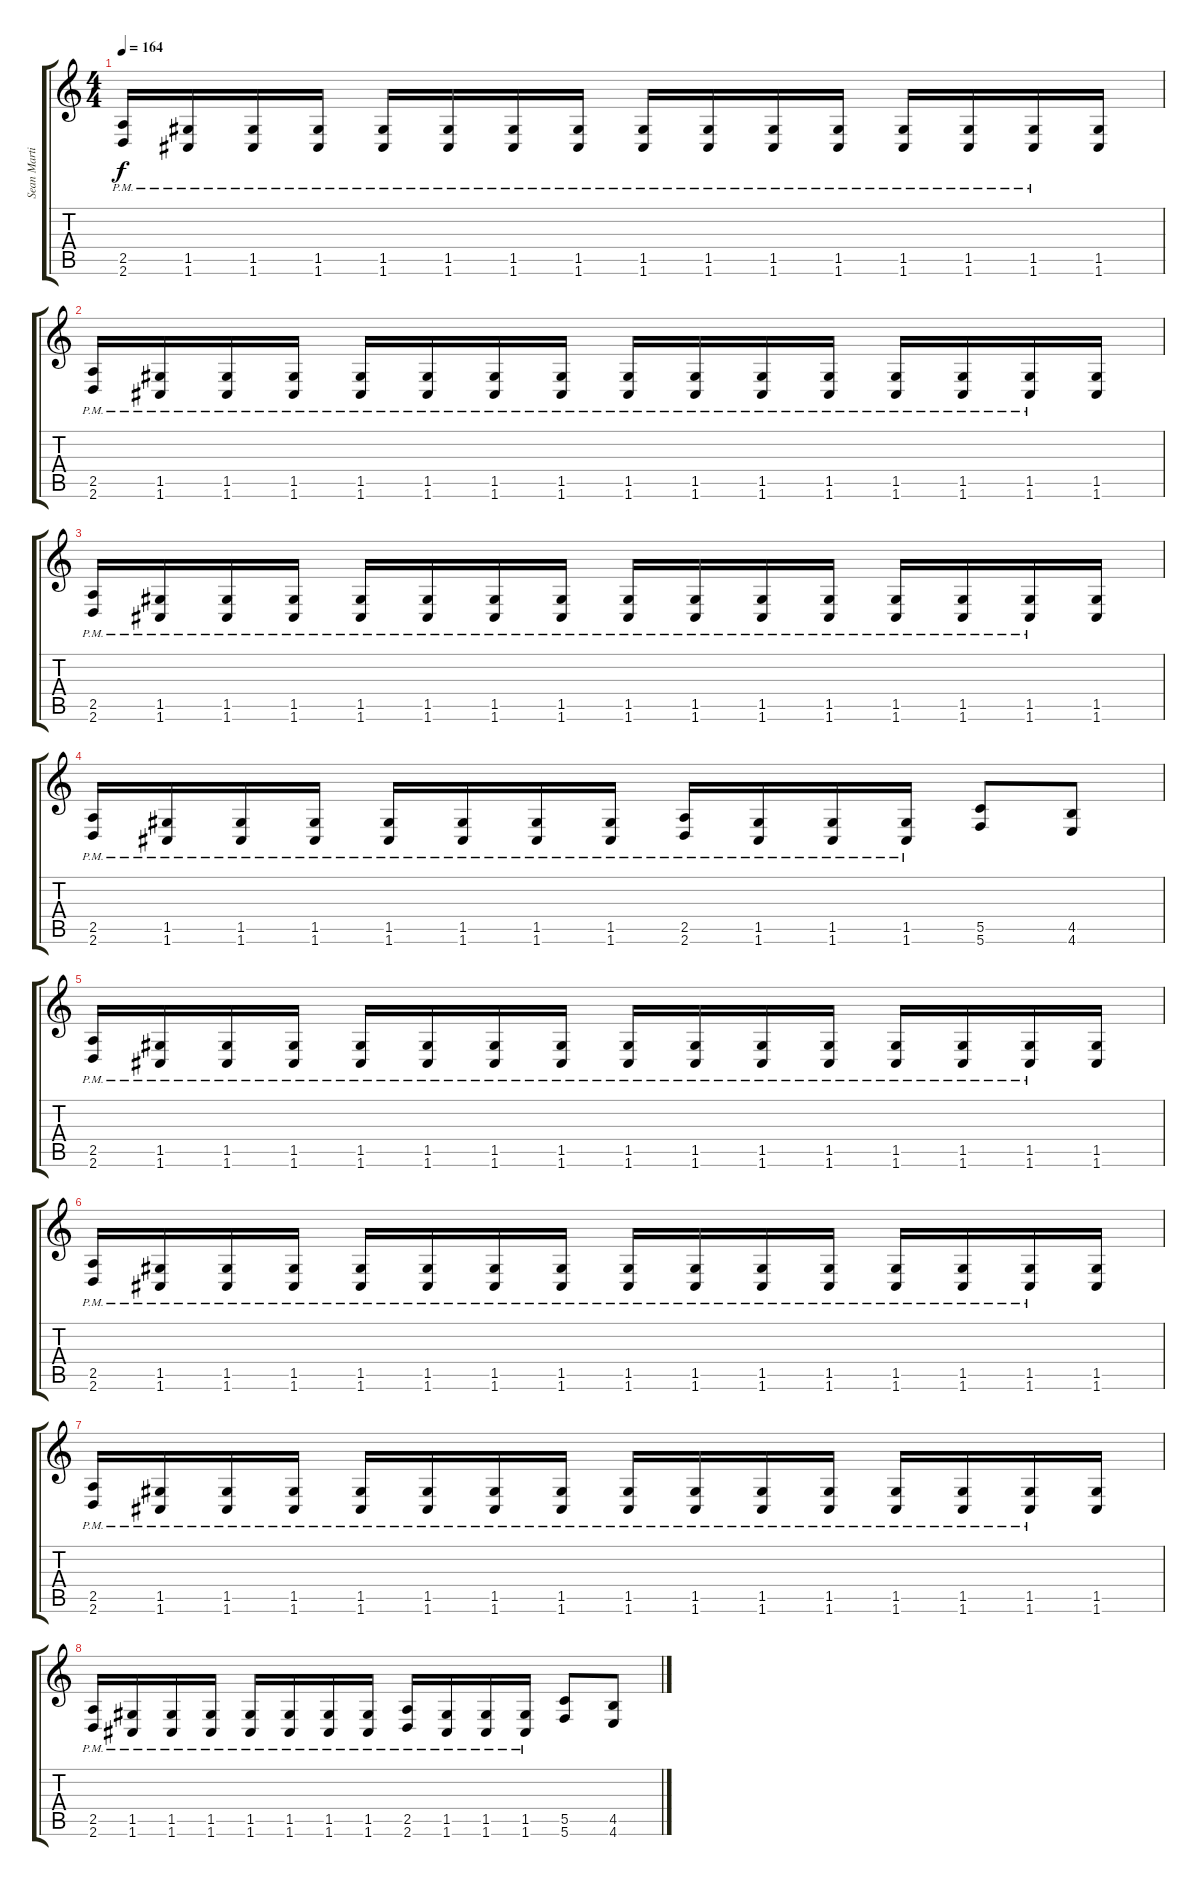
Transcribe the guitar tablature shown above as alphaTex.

\track ("Sean Martin (Guitar)" "Sean Marti") {instrument distortionguitar}
\staff {score tabs}
\tuning (D4 A3 F3 C3 G2 C2) {hide}
\ts (4 4)
\tempo 164
\clef g2
\ks c
(2.5{pm} 2.6{pm}).16{dy f instrument distortionguitar} (1.5{pm} 1.6{pm}).16 (1.5{pm} 1.6{pm}).16 (1.5{pm} 1.6{pm}).16 (1.5{pm} 1.6{pm}).16 (1.5{pm} 1.6{pm}).16 (1.5{pm} 1.6{pm}).16 (1.5{pm} 1.6{pm}).16 (1.5{pm} 1.6{pm}).16 (1.5{pm} 1.6{pm}).16 (1.5{pm} 1.6{pm}).16 (1.5{pm} 1.6{pm}).16 (1.5{pm} 1.6{pm}).16 (1.5{pm} 1.6{pm}).16 (1.5{pm} 1.6{pm}).16 (1.5 1.6).16 |
(2.5{pm} 2.6{pm}).16 (1.5{pm} 1.6{pm}).16 (1.5{pm} 1.6{pm}).16 (1.5{pm} 1.6{pm}).16 (1.5{pm} 1.6{pm}).16 (1.5{pm} 1.6{pm}).16 (1.5{pm} 1.6{pm}).16 (1.5{pm} 1.6{pm}).16 (1.5{pm} 1.6{pm}).16 (1.5{pm} 1.6{pm}).16 (1.5{pm} 1.6{pm}).16 (1.5{pm} 1.6{pm}).16 (1.5{pm} 1.6{pm}).16 (1.5{pm} 1.6{pm}).16 (1.5{pm} 1.6{pm}).16 (1.5 1.6).16 |
(2.5{pm} 2.6{pm}).16 (1.5{pm} 1.6{pm}).16 (1.5{pm} 1.6{pm}).16 (1.5{pm} 1.6{pm}).16 (1.5{pm} 1.6{pm}).16 (1.5{pm} 1.6{pm}).16 (1.5{pm} 1.6{pm}).16 (1.5{pm} 1.6{pm}).16 (1.5{pm} 1.6{pm}).16 (1.5{pm} 1.6{pm}).16 (1.5{pm} 1.6{pm}).16 (1.5{pm} 1.6{pm}).16 (1.5{pm} 1.6{pm}).16 (1.5{pm} 1.6{pm}).16 (1.5{pm} 1.6{pm}).16 (1.5 1.6).16 |
(2.5{pm} 2.6{pm}).16 (1.5{pm} 1.6{pm}).16 (1.5{pm} 1.6{pm}).16 (1.5{pm} 1.6{pm}).16 (1.5{pm} 1.6{pm}).16 (1.5{pm} 1.6{pm}).16 (1.5{pm} 1.6{pm}).16 (1.5{pm} 1.6{pm}).16 (2.5{pm} 2.6{pm}).16 (1.5{pm} 1.6{pm}).16 (1.5{pm} 1.6{pm}).16 (1.5{pm} 1.6{pm}).16 (5.5 5.6).8 (4.5 4.6).8 |
(2.5{pm} 2.6{pm}).16 (1.5{pm} 1.6{pm}).16 (1.5{pm} 1.6{pm}).16 (1.5{pm} 1.6{pm}).16 (1.5{pm} 1.6{pm}).16 (1.5{pm} 1.6{pm}).16 (1.5{pm} 1.6{pm}).16 (1.5{pm} 1.6{pm}).16 (1.5{pm} 1.6{pm}).16 (1.5{pm} 1.6{pm}).16 (1.5{pm} 1.6{pm}).16 (1.5{pm} 1.6{pm}).16 (1.5{pm} 1.6{pm}).16 (1.5{pm} 1.6{pm}).16 (1.5{pm} 1.6{pm}).16 (1.5 1.6).16 |
(2.5{pm} 2.6{pm}).16 (1.5{pm} 1.6{pm}).16 (1.5{pm} 1.6{pm}).16 (1.5{pm} 1.6{pm}).16 (1.5{pm} 1.6{pm}).16 (1.5{pm} 1.6{pm}).16 (1.5{pm} 1.6{pm}).16 (1.5{pm} 1.6{pm}).16 (1.5{pm} 1.6{pm}).16 (1.5{pm} 1.6{pm}).16 (1.5{pm} 1.6{pm}).16 (1.5{pm} 1.6{pm}).16 (1.5{pm} 1.6{pm}).16 (1.5{pm} 1.6{pm}).16 (1.5{pm} 1.6{pm}).16 (1.5 1.6).16 |
(2.5{pm} 2.6{pm}).16 (1.5{pm} 1.6{pm}).16 (1.5{pm} 1.6{pm}).16 (1.5{pm} 1.6{pm}).16 (1.5{pm} 1.6{pm}).16 (1.5{pm} 1.6{pm}).16 (1.5{pm} 1.6{pm}).16 (1.5{pm} 1.6{pm}).16 (1.5{pm} 1.6{pm}).16 (1.5{pm} 1.6{pm}).16 (1.5{pm} 1.6{pm}).16 (1.5{pm} 1.6{pm}).16 (1.5{pm} 1.6{pm}).16 (1.5{pm} 1.6{pm}).16 (1.5{pm} 1.6{pm}).16 (1.5 1.6).16 |
(2.5{pm} 2.6{pm}).16 (1.5{pm} 1.6{pm}).16 (1.5{pm} 1.6{pm}).16 (1.5{pm} 1.6{pm}).16 (1.5{pm} 1.6{pm}).16 (1.5{pm} 1.6{pm}).16 (1.5{pm} 1.6{pm}).16 (1.5{pm} 1.6{pm}).16 (2.5{pm} 2.6{pm}).16 (1.5{pm} 1.6{pm}).16 (1.5{pm} 1.6{pm}).16 (1.5{pm} 1.6{pm}).16 (5.5 5.6).8 (4.5 4.6).8
